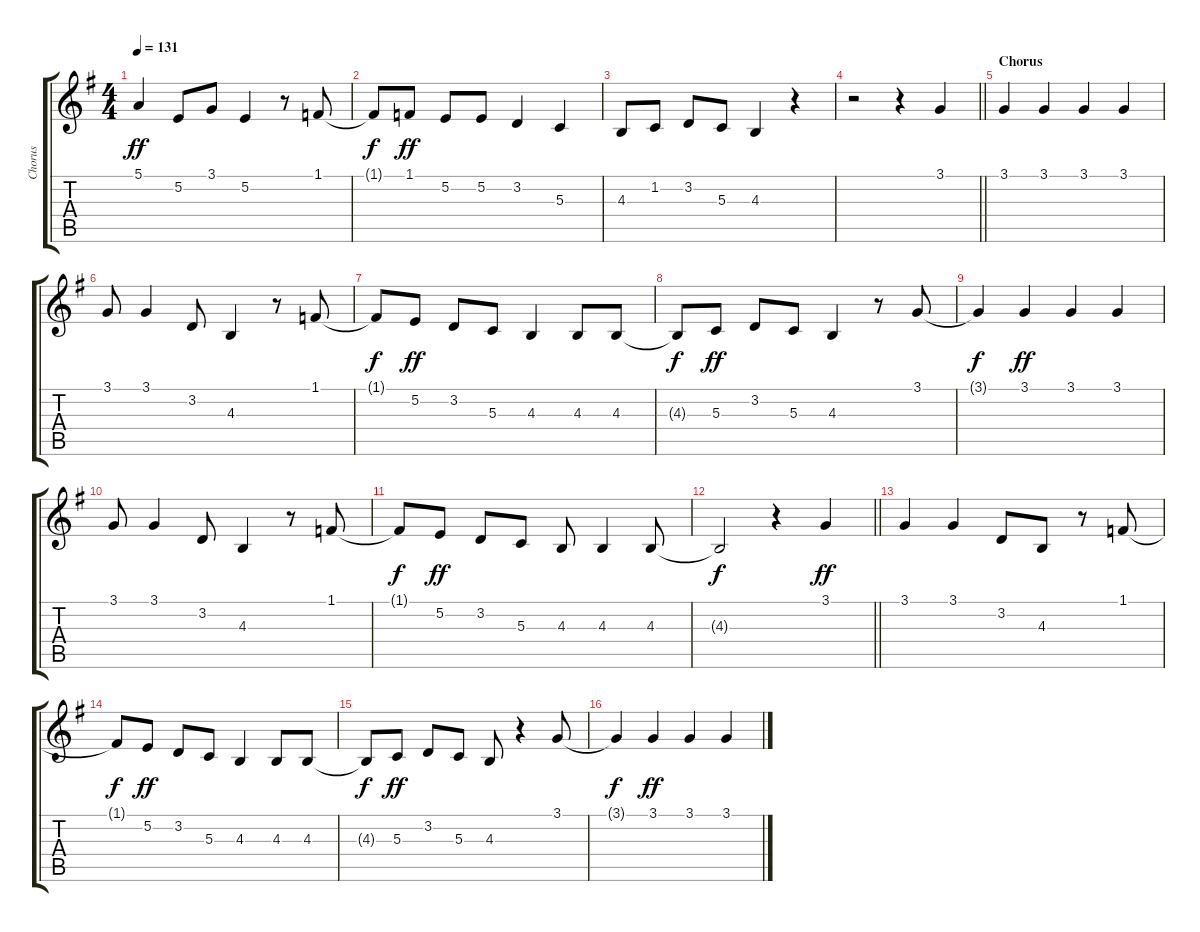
\track ("Chorus" "Chorus") {instrument lead4chiff}
\staff {score tabs}
\tuning (E4 B3 G3 D3 A2 E2) {hide}
\ts (4 4)
\tempo 131
\clef g2
\ks g
5.1.4{dy ff} 5.2.8 3.1.8 5.2.4 r.8 1.1.8 |
1.1{t}.8{dy f} 1.1.8{dy ff} 5.2.8 5.2.8 3.2.4 5.3.4 |
4.3.8 1.2.8 3.2.8 5.3.8 4.3.4 r.4 |
\barLineRight lightlight
r.2 r.4 3.1.4 |
\section ("" "Chorus")
3.1.4 3.1.4 3.1.4 3.1.4 |
3.1.8 3.1.4 3.2.8 4.3.4 r.8 1.1.8 |
1.1{t}.8{dy f} 5.2.8{dy ff} 3.2.8 5.3.8 4.3.4 4.3.8 4.3.8 |
4.3{t}.8{dy f} 5.3.8{dy ff} 3.2.8 5.3.8 4.3.4 r.8 3.1.8 |
3.1{t}.4{dy f} 3.1.4{dy ff} 3.1.4 3.1.4 |
3.1.8 3.1.4 3.2.8 4.3.4 r.8 1.1.8 |
1.1{t}.8{dy f} 5.2.8{dy ff} 3.2.8 5.3.8 4.3.8 4.3.4 4.3.8 |
\barLineRight lightlight
4.3{t}.2{dy f} r.4 3.1.4{dy ff} |
3.1.4 3.1.4 3.2.8 4.3.8 r.8 1.1.8 |
1.1{t}.8{dy f} 5.2.8{dy ff} 3.2.8 5.3.8 4.3.4 4.3.8 4.3.8 |
4.3{t}.8{dy f} 5.3.8{dy ff} 3.2.8 5.3.8 4.3.8 r.4 3.1.8 |
3.1{t}.4{dy f} 3.1.4{dy ff} 3.1.4 3.1.4
